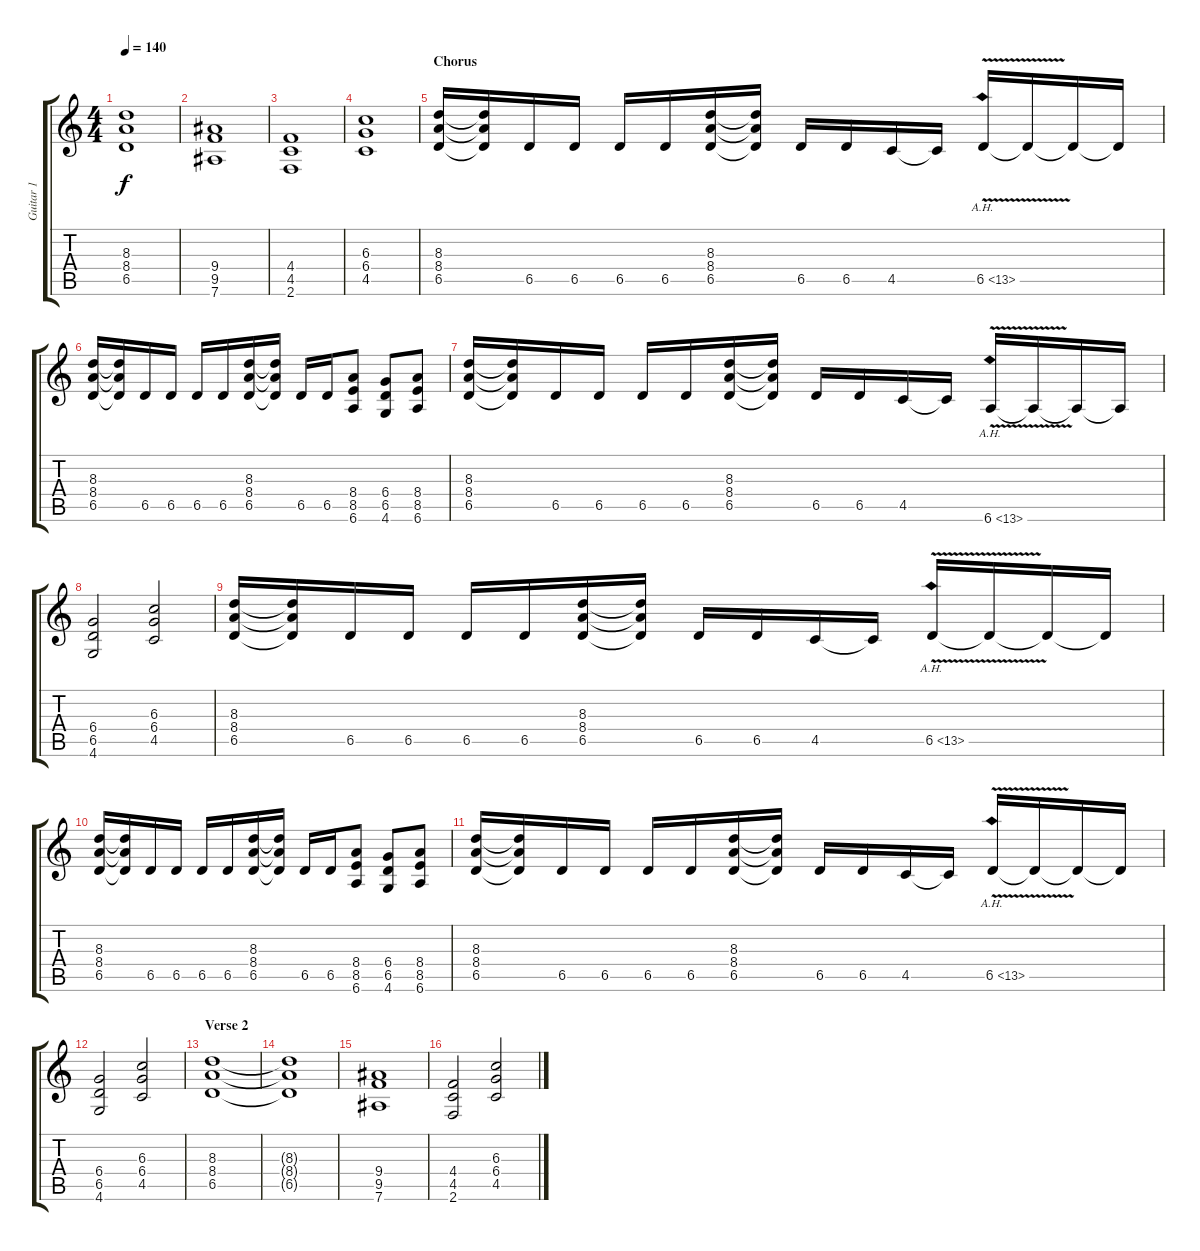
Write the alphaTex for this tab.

\track ("Guitar 1" "Guitar 1") {instrument distortionguitar}
\staff {score tabs}
\tuning (Eb4 Bb3 Gb3 Db3 Ab2 Eb2) {hide}
\ts (4 4)
\tempo 140
\clef g2
\ks c
(8.3 8.4 6.5).1{dy f} |
(9.4 9.5 7.6).1 |
(4.4 4.5 2.6).1 |
(6.3 6.4 4.5).1 |
\section ("" "Chorus")
(8.3 8.4 6.5).16 (8.3{t} 8.4{t} 6.5{t}).16 6.5.16 6.5.16 6.5.16 6.5.16 (8.3 8.4 6.5).16 (8.3{t} 8.4{t} 6.5{t}).16 6.5.16 6.5.16 4.5.16 4.5{t}.16 6.5{ah 7 v}.16 6.5{t}.16 6.5{t}.16 6.5{t}.16 |
(8.3 8.4 6.5).16 (8.3{t} 8.4{t} 6.5{t}).16 6.5.16 6.5.16 6.5.16 6.5.16 (8.3 8.4 6.5).16 (8.3{t} 8.4{t} 6.5{t}).16 6.5.16 6.5.16 (8.4 8.5 6.6).8 (6.4 6.5 4.6).8 (8.4 8.5 6.6).8 |
(8.3 8.4 6.5).16 (8.3{t} 8.4{t} 6.5{t}).16 6.5.16 6.5.16 6.5.16 6.5.16 (8.3 8.4 6.5).16 (8.3{t} 8.4{t} 6.5{t}).16 6.5.16 6.5.16 4.5.16 4.5{t}.16 6.6{ah 7 v}.16 6.6{t}.16 6.6{t}.16 6.6{t}.16 |
(6.4 6.5 4.6).2 (6.3 6.4 4.5).2 |
(8.3 8.4 6.5).16 (8.3{t} 8.4{t} 6.5{t}).16 6.5.16 6.5.16 6.5.16 6.5.16 (8.3 8.4 6.5).16 (8.3{t} 8.4{t} 6.5{t}).16 6.5.16 6.5.16 4.5.16 4.5{t}.16 6.5{ah 7 v}.16 6.5{t}.16 6.5{t}.16 6.5{t}.16 |
(8.3 8.4 6.5).16 (8.3{t} 8.4{t} 6.5{t}).16 6.5.16 6.5.16 6.5.16 6.5.16 (8.3 8.4 6.5).16 (8.3{t} 8.4{t} 6.5{t}).16 6.5.16 6.5.16 (8.4 8.5 6.6).8 (6.4 6.5 4.6).8 (8.4 8.5 6.6).8 |
(8.3 8.4 6.5).16 (8.3{t} 8.4{t} 6.5{t}).16 6.5.16 6.5.16 6.5.16 6.5.16 (8.3 8.4 6.5).16 (8.3{t} 8.4{t} 6.5{t}).16 6.5.16 6.5.16 4.5.16 4.5{t}.16 6.5{ah 7 v}.16 6.5{t}.16 6.5{t}.16 6.5{t}.16 |
(6.4 6.5 4.6).2 (6.3 6.4 4.5).2 |
\section ("" "Verse 2")
(8.3 8.4 6.5).1 |
(8.3{t} 8.4{t} 6.5{t}).1 |
(9.4 9.5 7.6).1 |
(4.4 4.5 2.6).2 (6.3 6.4 4.5).2
